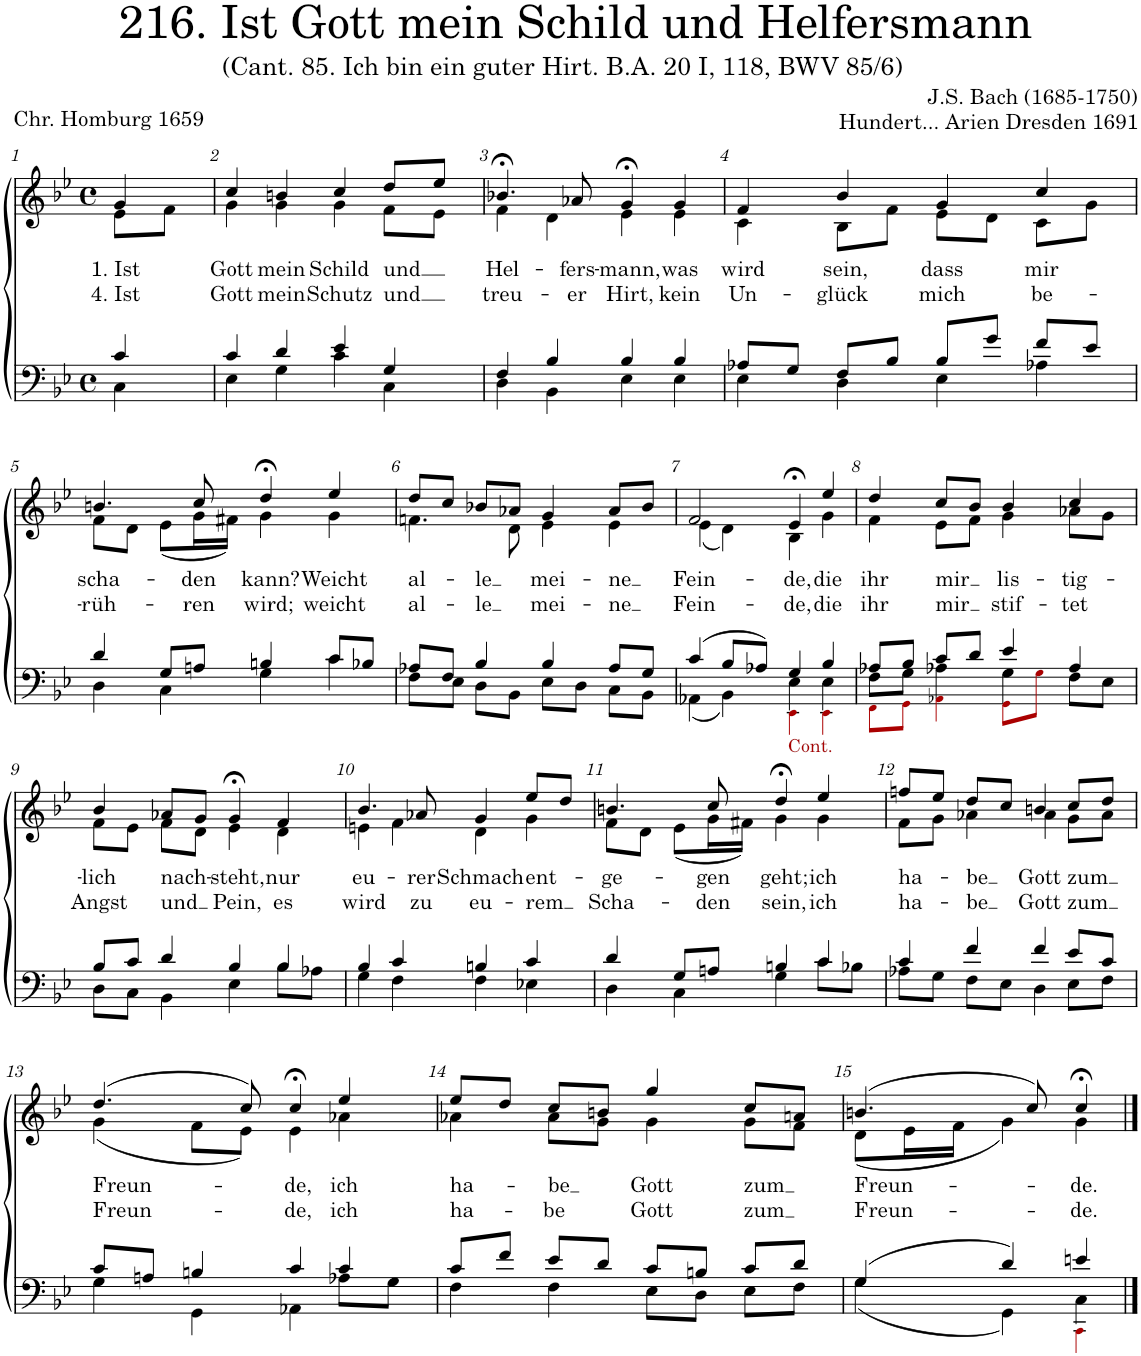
**kern	**kern	**text	**text
*part2	*part1	*part1	*part1
*staff2	*staff1	*staff1	*staff1
*I"Tenor/Bass	*I"Soprano/Alto	*	*
*clefF4	*clefG2	*	*
*k[b-e-]	*k[b-e-]	*	*
*M4/4	*M4/4	*	*
*met(c)	*met(c)	*	*
=1	=1	=1	=1
*^	*	*	*
!	!	!	!LO:LY:b	!LO:LY:b
*	*	*^	*	*
4c/	4C\	4g/	8e-\L	1. Ist	4. Ist
.	.	.	8f\J	.	.
=2	=2	=2	=2	=2	=2
!	!	!	!	!LO:LY:b	!LO:LY:b
4c/	4E-\	4cc;</	4g\	Gott	Gott
!	!	!	!	!LO:LY:b	!LO:LY:b
4d/	4G\	4bn/	4g\	mein	mein
!	!	!	!	!LO:LY:b	!LO:LY:b
4e-/	4c\	4cc;</	4g\	Schild	Schutz
!	!	!	!	!LO:LY:b	!LO:LY:b
4G/	4C\	8dd/L	8f\L	und	und
.	.	8ee-/J	8e-\J	.	.
=3	=3	=3	=3	=3	=3
!	!	!	!	!LO:LY:b	!LO:LY:b
4F/	4D\	4.b-X;</	4f\	Hel-	treu-
4B-/	4BB-\	.	4d\	.	.
!	!	!	!	!LO:LY:b	!LO:LY:b
.	.	8a-X/	.	-fers-	-er
!	!	!	!	!LO:LY:b	!LO:LY:b
4B-/	4E-\	4g;<,/	4e-\	-mann,	Hirt,
!	!	!	!	!LO:LY:b	!LO:LY:b
4B-/	4E-\	4g/	4e-\	was	kein
=4	=4	=4	=4	=4	=4
!	!	!	!	!LO:LY:b	!LO:LY:b
8A-X/L	4E-\	4f;</	4c\	wird	Un-
8G/J	.	.	.	.	.
!	!	!	!	!LO:LY:b	!LO:LY:b
8F/L	4D\	4b-/	8B-\L	sein,	-glück
8B-/J	.	.	8f\J	.	.
!	!	!	!	!LO:LY:b	!LO:LY:b
8B-/L	4E-\	4g/	8e-\L	dass	mich
8g/J	.	.	8d\J	.	.
!	!	!	!	!LO:LY:b	!LO:LY:b
8f/L	4A-X\	4cc/	8c\L	mir	be-
8e-/J	.	.	8g\J	.	.
!!LO:LB:g=z	!!
=5	=5	=5	=5	=5	=5
!	!	!	!	!LO:LY:b	!LO:LY:b
4d/	4D\	4.bn;</	8f\L	scha-	-rüh-
.	.	.	8d\J	.	.
8G/L	4C\	.	(8e-\L	.	.
!	!	!	!	!LO:LY:b	!LO:LY:b
8An/J	.	8cc/	16g\L	den	-ren
.	.	.	16f#X\JJ)	.	.
!	!	!	!	!LO:LY:b	!LO:LY:b
4Bn/	4G\	4dd;<,/	4g\	kann?	wird;
!	!	!	!	!LO:LY:b	!LO:LY:b
8c/L	4c\	4ee-/	4g\	Weicht	weicht
8B-X/J	.	.	.	.	.
=6	=6	=6	=6	=6	=6
!	!	!	!	!LO:LY:b	!LO:LY:b
8A-X/L	8F\L	8dd/L	4.fn\	al-	al-
8F/J	8E-\J	8cc/J	.	.	.
!	!	!	!	!LO:LY:b	!LO:LY:b
4B-/	8D\L	8b-X/L	.	-le	-le
.	8BB-\J	8a-X/J	8d\	.	.
!	!	!	!	!LO:LY:b	!LO:LY:b
4B-/	8E-\L	4g/	4e-\	mei-	mei-
.	8D\J	.	.	.	.
!	!	!	!	!LO:LY:b	!LO:LY:b
8A-/L	8C\L	8a-/L	4e-\	-ne	-ne
8G/J	8BB-\J	8b-/J	.	.	.
=7	=7	=7	=7	=7	=7
*	*^	*	*	*	*
!	!	!	!	!	!LO:LY:b	!LO:LY:b
(4c/	(4AA-X\	2ryy	2f;</	(4e-\	Fein-	Fein-
8B-/L	4BB-\)	.	.	4d\)	.	.
8A-X/J)	.	.	.	.	.	.
!LO:TX:b:color=#AA0000:t=Cont.	!	!	!	!	!	!
!	!	!	!	!	!LO:LY:b	!LO:LY:b
4G/	4E-\	4EE-i\	4e-;<,/	4B-\	-de,	-de,
!	!	!	!	!	!LO:LY:b	!LO:LY:b
4B-/	4E-\	4EE-i\	4ee-/	4g\	die	die
=8	=8	=8	=8	=8	=8	=8
!	!	!	!	!	!LO:LY:b	!LO:LY:b
8A-X/L	8F\L	8FFi\L	4dd;</	4f\	ihr	ihr
8B-/J	8G\J	8GGi\J	.	.	.	.
!	!	!	!	!	!LO:LY:b	!LO:LY:b
8c/L	4A-X\	4AA-Xi\	8cc/L	8e-\L	mir	mir
8d/J	.	.	8b-/J	8f\J	.	.
!	!	!	!	!	!LO:LY:b	!LO:LY:b
4e-/	4G\	8GGi\L	4b-;</	4g\	lis-	stif-
.	.	8Gi\J	.	.	.	.
!	!	!	!	!	!LO:LY:b	!LO:LY:b
4A-/	8F\L	4ryy	4cc/	8a-X\L	-tig-	-tet
.	8E-\J	.	.	8g\J	.	.
*	*v	*v	*	*	*	*
!!LO:LB:g=z	!!
=9	=9	=9	=9	=9	=9
!	!	!	!	!LO:LY:b	!LO:LY:b
8B-/L	8D\L	4b-;</	8f\L	-lich	Angst
8c/J	8C\J	.	8e-\J	.	.
!	!	!	!	!LO:LY:b	!LO:LY:b
4d/	4BB-\	8a-X/L	8f\L	nach-	und
.	.	8g/J	8d\J	.	.
!	!	!	!	!LO:LY:b	!LO:LY:b
4B-/	4E-\	4g;<,/	4e-\	-steht,	Pein,
!	!	!	!	!LO:LY:b	!LO:LY:b
4B-/	8B-\L	4f/	4d\	nur	es
.	8A-X\J	.	.	.	.
=10	=10	=10	=10	=10	=10
!	!	!	!	!LO:LY:b	!LO:LY:b
4B-/	4G\	4.b-;</	4en\	eu-	wird
4c/	4F\	.	4f\	.	.
!	!	!	!	!LO:LY:b	!LO:LY:b
.	.	8a-X/	.	-rer	zu
!	!	!	!	!LO:LY:b	!LO:LY:b
4Bn/	4F\	4g/	4d\	Schmach	eu-
!	!	!	!	!LO:LY:b	!LO:LY:b
4c/	4E-X\	8ee-/L	4g\	ent-	-rem
.	.	8dd/J	.	.	.
=11	=11	=11	=11	=11	=11
!	!	!	!	!LO:LY:b	!LO:LY:b
4d/	4D\	4.bn/	8f\L	-ge-	Scha-
.	.	.	8d\J	.	.
8G/L	4C\	.	(8e-\L	.	.
!	!	!	!	!LO:LY:b	!LO:LY:b
8An/J	.	8cc/	16g\L	-gen	-den
.	.	.	16f#X\JJ)	.	.
!	!	!	!	!LO:LY:b	!LO:LY:b
4Bn/	4G\	4dd;<,/	4g\	geht;	sein,
!	!	!	!	!LO:LY:b	!LO:LY:b
4c/	8c\L	4ee-/	4g\	ich	ich
.	8B-X\J	.	.	.	.
=12	=12	=12	=12	=12	=12
!	!	!	!	!LO:LY:b	!LO:LY:b
4c/	8A-X\L	8ffn;</L	8f\L	ha-	ha-
.	8G\J	8ee-/J	8g\J	.	.
!	!	!	!	!LO:LY:b	!LO:LY:b
4f/	8F\L	8dd/L	4a-X\	-be	-be
.	8E-\J	8cc/J	.	.	.
!	!	!	!	!LO:LY:b	!LO:LY:b
4f/	4D\	4bn;</	4a-\	Gott	Gott
!	!	!	!	!LO:LY:b	!LO:LY:b
8e-/L	8E-\L	8cc/L	8g\L	zum	zum
8c/J	8F\J	8dd/J	8a-\J	.	.
!!LO:LB:g=z	!!
=13	=13	=13	=13	=13	=13
!	!	!	!	!LO:LY:b	!LO:LY:b
8c/L	4G\	(4.dd/	(4g\	Freun-	Freun-
8An/J	.	.	.	.	.
4Bn/	4GG\	.	8f\L	.	.
.	.	8cc/)	8e-\J)	.	.
!	!	!	!	!LO:LY:b	!LO:LY:b
4c/	4AA-X\	4cc;<,/	4e-\	-de,	-de,
!	!	!	!	!LO:LY:b	!LO:LY:b
4c/	8A-X\L	4ee-;</	4a-X\	ich	ich
.	8G\J	.	.	.	.
=14	=14	=14	=14	=14	=14
!	!	!	!	!LO:LY:b	!LO:LY:b
8c/L	4F\	8ee-;</L	4a-X\	ha-	ha-
8f/J	.	8dd/J	.	.	.
!	!	!	!	!LO:LY:b	!LO:LY:b
8e-/L	4F\	8cc/L	8a-\L	-be	-be
8d/J	.	8bn/J	8g\J	.	.
!	!	!	!	!LO:LY:b	!LO:LY:b
8c/L	8E-\L	4gg;</	4g\	Gott	Gott
8Bn/J	8D\J	.	.	.	.
!	!	!	!	!LO:LY:b	!LO:LY:b
8c/L	8E-\L	8cc/L	8g\L	zum	zum
8d/J	8F\J	8an/J	8f\J	.	.
=15	=15	=15	=15	=15	=15
*	*^	*	*	*	*
!	!	!	!	!	!LO:LY:b	!LO:LY:b
(4G/	(4G\	2ryy	(4.bn;</	(8d\L	Freun-	Freun-
.	.	.	.	16e-\L	.	.
.	.	.	.	16f\JJ	.	.
4d/)	4GG\)	.	.	4g\)	.	.
.	.	.	8cc/)	.	.	.
!	!	!	!	!	!LO:LY:b	!LO:LY:b
4en/	4C\	4CCi\	4cc;</	4g\	-de.	-de.
*v	*v	*v	*	*	*	*
*	*v	*v	*	*
==	==	==	==
*-	*-	*-	*-
